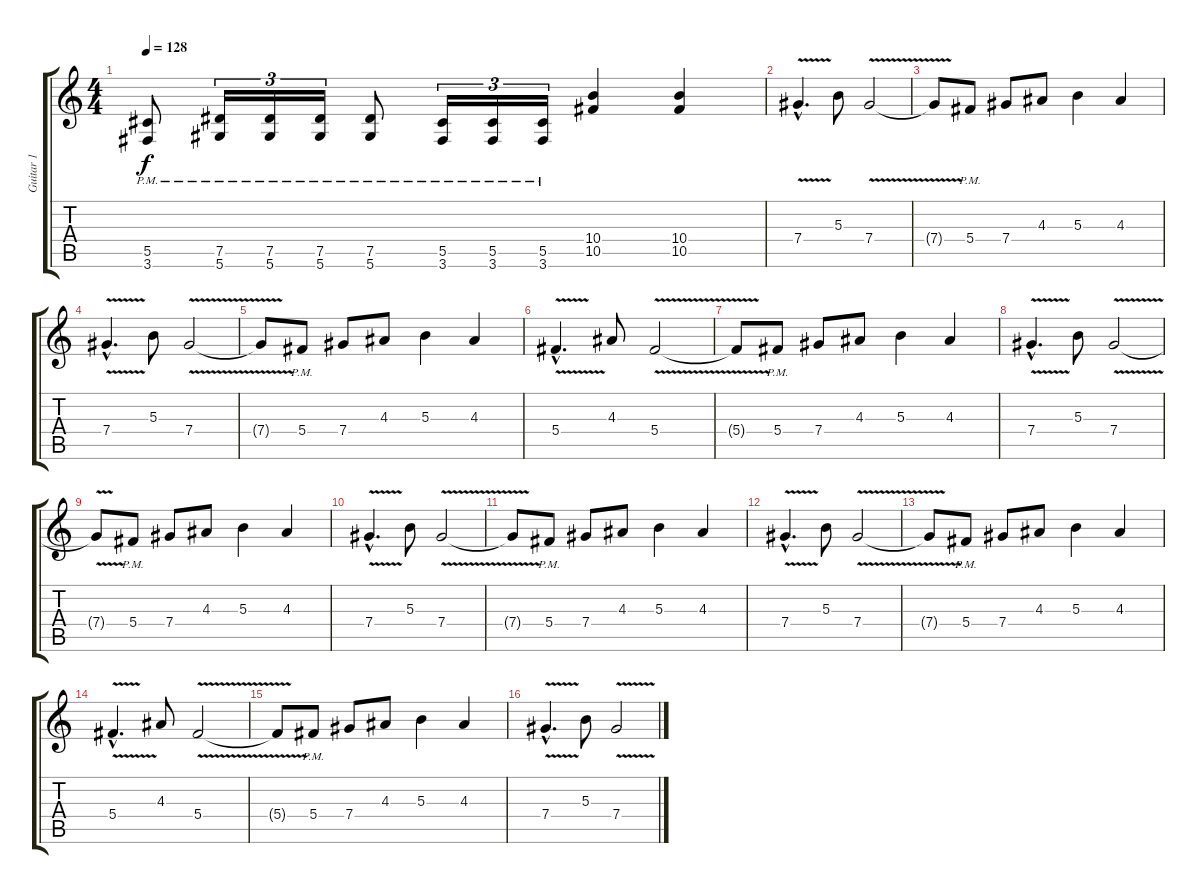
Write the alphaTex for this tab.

\track ("Guitar 1" "Guitar 1") {instrument acousticguitarsteel}
\staff {score tabs}
\tuning (Eb4 Bb3 Gb3 Db3 Ab2 Eb2) {hide}
\ts (4 4)
\tempo 128
\clef g2
\ks c
(5.5{pm} 3.6{pm}).8{dy f} (7.5{pm} 5.6{pm}).16{tu (3 2)} (7.5{pm} 5.6{pm}).16{tu (3 2)} (7.5{pm} 5.6{pm}).16{tu (3 2)} (7.5{pm} 5.6{pm}).8 (5.5{pm} 3.6{pm}).16{tu (3 2)} (5.5{pm} 3.6{pm}).16{tu (3 2)} (5.5{pm} 3.6{pm}).16{tu (3 2)} (10.4 10.5).4 (10.4 10.5).4 |
7.4{v hac}.4{d volume 16 balance 2} 5.3.8 7.4{v}.2 |
7.4{t}.8 5.4{pm}.8 7.4.8 4.3.8 5.3.4 4.3.4 |
7.4{v hac}.4{d} 5.3.8 7.4{v}.2 |
7.4{t}.8 5.4{pm}.8 7.4.8 4.3.8 5.3.4 4.3.4 |
5.4{v hac}.4{d} 4.3.8 5.4{v}.2 |
5.4{t}.8 5.4{pm}.8 7.4.8 4.3.8 5.3.4 4.3.4 |
7.4{v hac}.4{d} 5.3.8 7.4{v}.2 |
7.4{t}.8 5.4{pm}.8 7.4.8 4.3.8 5.3.4 4.3.4 |
7.4{v hac}.4{d volume 16 balance 2} 5.3.8 7.4{v}.2 |
7.4{t}.8 5.4{pm}.8 7.4.8 4.3.8 5.3.4 4.3.4 |
7.4{v hac}.4{d} 5.3.8 7.4{v}.2 |
7.4{t}.8 5.4{pm}.8 7.4.8 4.3.8 5.3.4 4.3.4 |
5.4{v hac}.4{d} 4.3.8 5.4{v}.2 |
5.4{t}.8 5.4{pm}.8 7.4.8 4.3.8 5.3.4 4.3.4 |
7.4{v hac}.4{d} 5.3.8 7.4{v}.2
